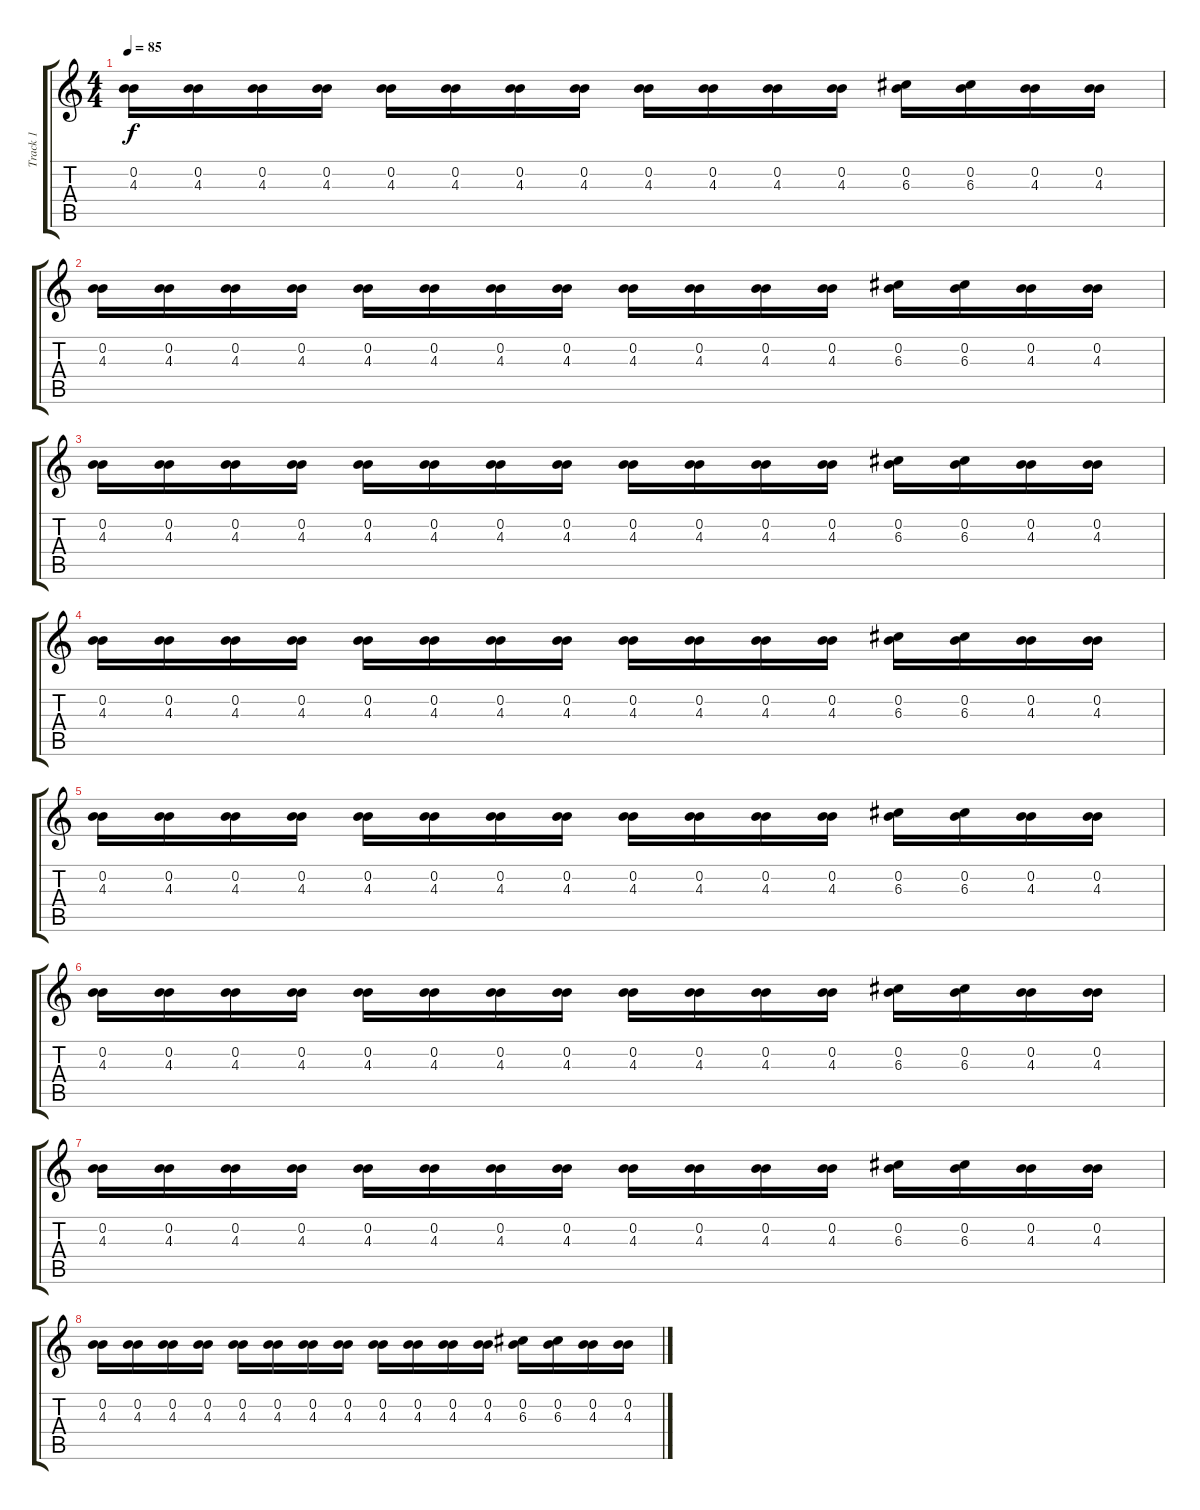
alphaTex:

\track ("Track 1" "Track 1") {instrument overdrivenguitar}
\staff {score tabs}
\tuning (E4 B3 G3 D3 A2 E2) {hide}
\ts (4 4)
\tempo 85
\clef g2
\ks c
(0.2 4.3).16{dy f} (0.2 4.3).16 (0.2 4.3).16 (0.2 4.3).16 (0.2 4.3).16 (0.2 4.3).16 (0.2 4.3).16 (0.2 4.3).16 (0.2 4.3).16 (0.2 4.3).16 (0.2 4.3).16 (0.2 4.3).16 (0.2 6.3).16 (0.2 6.3).16 (0.2 4.3).16 (0.2 4.3).16 |
(0.2 4.3).16 (0.2 4.3).16 (0.2 4.3).16 (0.2 4.3).16 (0.2 4.3).16 (0.2 4.3).16 (0.2 4.3).16 (0.2 4.3).16 (0.2 4.3).16 (0.2 4.3).16 (0.2 4.3).16 (0.2 4.3).16 (0.2 6.3).16 (0.2 6.3).16 (0.2 4.3).16 (0.2 4.3).16 |
(0.2 4.3).16 (0.2 4.3).16 (0.2 4.3).16 (0.2 4.3).16 (0.2 4.3).16 (0.2 4.3).16 (0.2 4.3).16 (0.2 4.3).16 (0.2 4.3).16 (0.2 4.3).16 (0.2 4.3).16 (0.2 4.3).16 (0.2 6.3).16 (0.2 6.3).16 (0.2 4.3).16 (0.2 4.3).16 |
(0.2 4.3).16 (0.2 4.3).16 (0.2 4.3).16 (0.2 4.3).16 (0.2 4.3).16 (0.2 4.3).16 (0.2 4.3).16 (0.2 4.3).16 (0.2 4.3).16 (0.2 4.3).16 (0.2 4.3).16 (0.2 4.3).16 (0.2 6.3).16 (0.2 6.3).16 (0.2 4.3).16 (0.2 4.3).16 |
(0.2 4.3).16 (0.2 4.3).16 (0.2 4.3).16 (0.2 4.3).16 (0.2 4.3).16 (0.2 4.3).16 (0.2 4.3).16 (0.2 4.3).16 (0.2 4.3).16 (0.2 4.3).16 (0.2 4.3).16 (0.2 4.3).16 (0.2 6.3).16 (0.2 6.3).16 (0.2 4.3).16 (0.2 4.3).16 |
(0.2 4.3).16 (0.2 4.3).16 (0.2 4.3).16 (0.2 4.3).16 (0.2 4.3).16 (0.2 4.3).16 (0.2 4.3).16 (0.2 4.3).16 (0.2 4.3).16 (0.2 4.3).16 (0.2 4.3).16 (0.2 4.3).16 (0.2 6.3).16 (0.2 6.3).16 (0.2 4.3).16 (0.2 4.3).16 |
(0.2 4.3).16 (0.2 4.3).16 (0.2 4.3).16 (0.2 4.3).16 (0.2 4.3).16 (0.2 4.3).16 (0.2 4.3).16 (0.2 4.3).16 (0.2 4.3).16 (0.2 4.3).16 (0.2 4.3).16 (0.2 4.3).16 (0.2 6.3).16 (0.2 6.3).16 (0.2 4.3).16 (0.2 4.3).16 |
(0.2 4.3).16 (0.2 4.3).16 (0.2 4.3).16 (0.2 4.3).16 (0.2 4.3).16 (0.2 4.3).16 (0.2 4.3).16 (0.2 4.3).16 (0.2 4.3).16 (0.2 4.3).16 (0.2 4.3).16 (0.2 4.3).16 (0.2 6.3).16 (0.2 6.3).16 (0.2 4.3).16 (0.2 4.3).16
